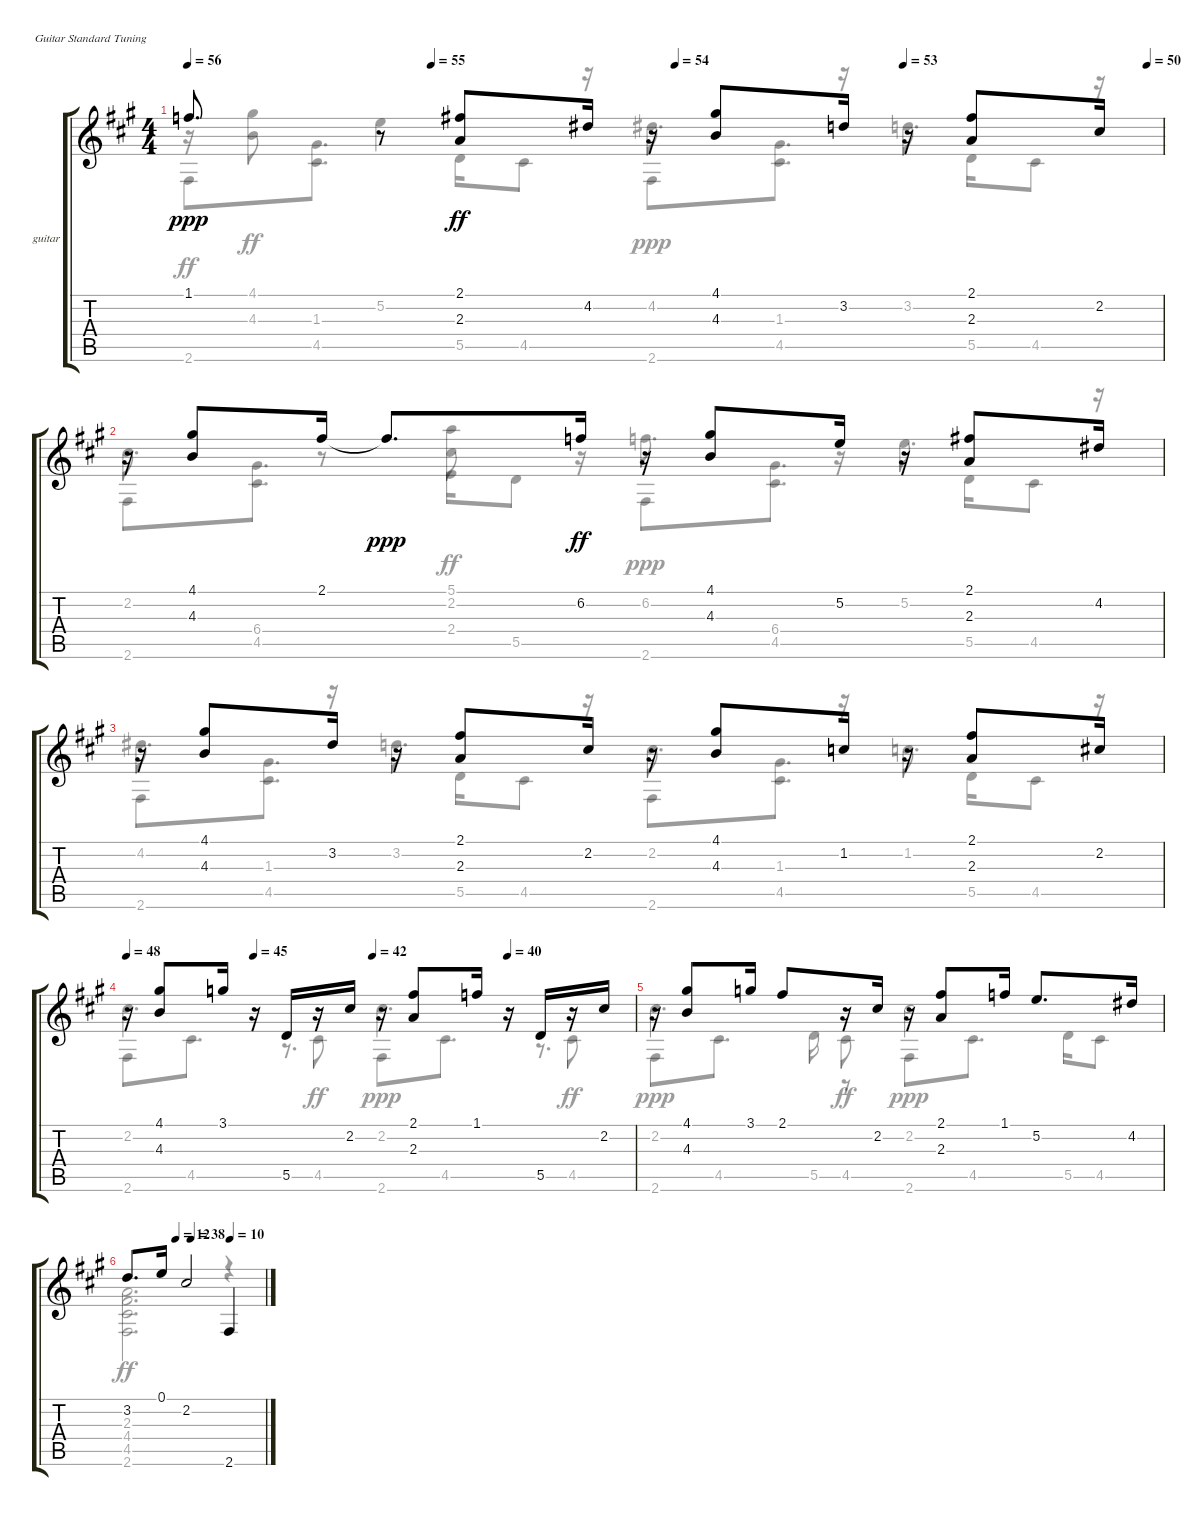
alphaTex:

\bracketExtendMode groupsimilarinstruments
\firstSystemTrackNameOrientation horizontal
\otherSystemsTrackNameOrientation horizontal
\track ("guitar" "guitar") {instrument acousticguitarnylon}
\staff {score tabs}
\tuning (E4 B3 G3 D3 A2 E2)
\voice
\ts (4 4)
\tempo 56
\tempo (55 0.25)
\tempo (54 0.5)
\tempo (53 0.734375)
\tempo (50 0.984375)
\clef g2
\ks a
1.1.8{d dy ppp} r.8 (2.1 2.3).8{dy ff} 4.2.16 r.16 (4.1 4.3).8 3.2.16 r.16 (2.1 2.3).8 2.2.16 |
r.16 (4.1 4.3).8 2.1.16 2.1{t}.8{d dy ppp} 6.2.16{dy ff} r.16 (4.1 4.3).8 5.2.16 r.16 (2.1 2.3).8 4.2.16 |
r.16 (4.1 4.3).8 3.2.16 r.16 (2.1 2.3).8 2.2.16 r.16 (4.1 4.3).8 1.2.16 r.16 (2.1 2.3).8 2.2.16 |
\tempo 48
\tempo (45 0.25)
\tempo (42 0.484375)
\tempo (40 0.75)
r.16 (4.1 4.3).8 3.1.16 r.16 5.5.16 r.16 2.2.16 r.16 (2.1 2.3).8 1.1.16 r.16 5.5.16 r.16 2.2.16 |
r.16 (4.1 4.3).8 3.1.16 2.1.8 r.16 2.2.16 r.16 (2.1 2.3).8 1.1.16 5.2.8{d} 4.2.16 |
\tempo (12 0.359375)
\tempo (38 0.46875)
\tempo (10 0.75)
3.2.8{d} 0.1.16 2.2.2 2.6.4 |
\voice
\clef g2
\ottava regular
\simile none
\ks a
r.16{dy ppp} (4.1 4.3).8{dy ff} 5.2.4 r.16 4.2.8{d dy ppp} r.16 3.2.8{d} r.16 |
2.2.8{d} r.8 (5.1 2.2).8{dy ff} r.16 6.2.8{d dy ppp} r.16 5.2.8{d} r.16 |
4.2.8{d} r.16 3.2.8{d} r.16 2.2.8{d} r.16 1.2.8{d} r.16 |
2.2.4{d} 4.5.8{dy ff} 2.2.4{d dy ppp} 4.5.8{dy ff} |
2.2.4{d dy ppp} 4.5.8{dy ff} 2.2.2{dy ppp} |
(2.3 4.4 4.5 2.6).2{d dy ff} r.4 |
\voice
\clef g2
\ottava regular
\simile none
\ks a
2.6.8{dy ff} (1.3 4.5).8{d} 5.5.16 4.5.8 2.6.8 (1.3 4.5).8{d} 5.5.16 4.5.8 |
2.6.8 (6.4 4.5).8{d} 2.4.16 5.5.8 2.6.8 (6.4 4.5).8{d} 5.5.16 4.5.8 |
2.6.8 (1.3 4.5).8{d} 5.5.16 4.5.8 2.6.8 (1.3 4.5).8{d} 5.5.16 4.5.8 |
2.6.8 4.5.8{d} r.8{d} 2.6.8 4.5.8{d} r.8{d} |
2.6.8 4.5.8{d} 5.5.16 r.8 2.6.8 4.5.8{d} 5.5.16 4.5.8 |
|
